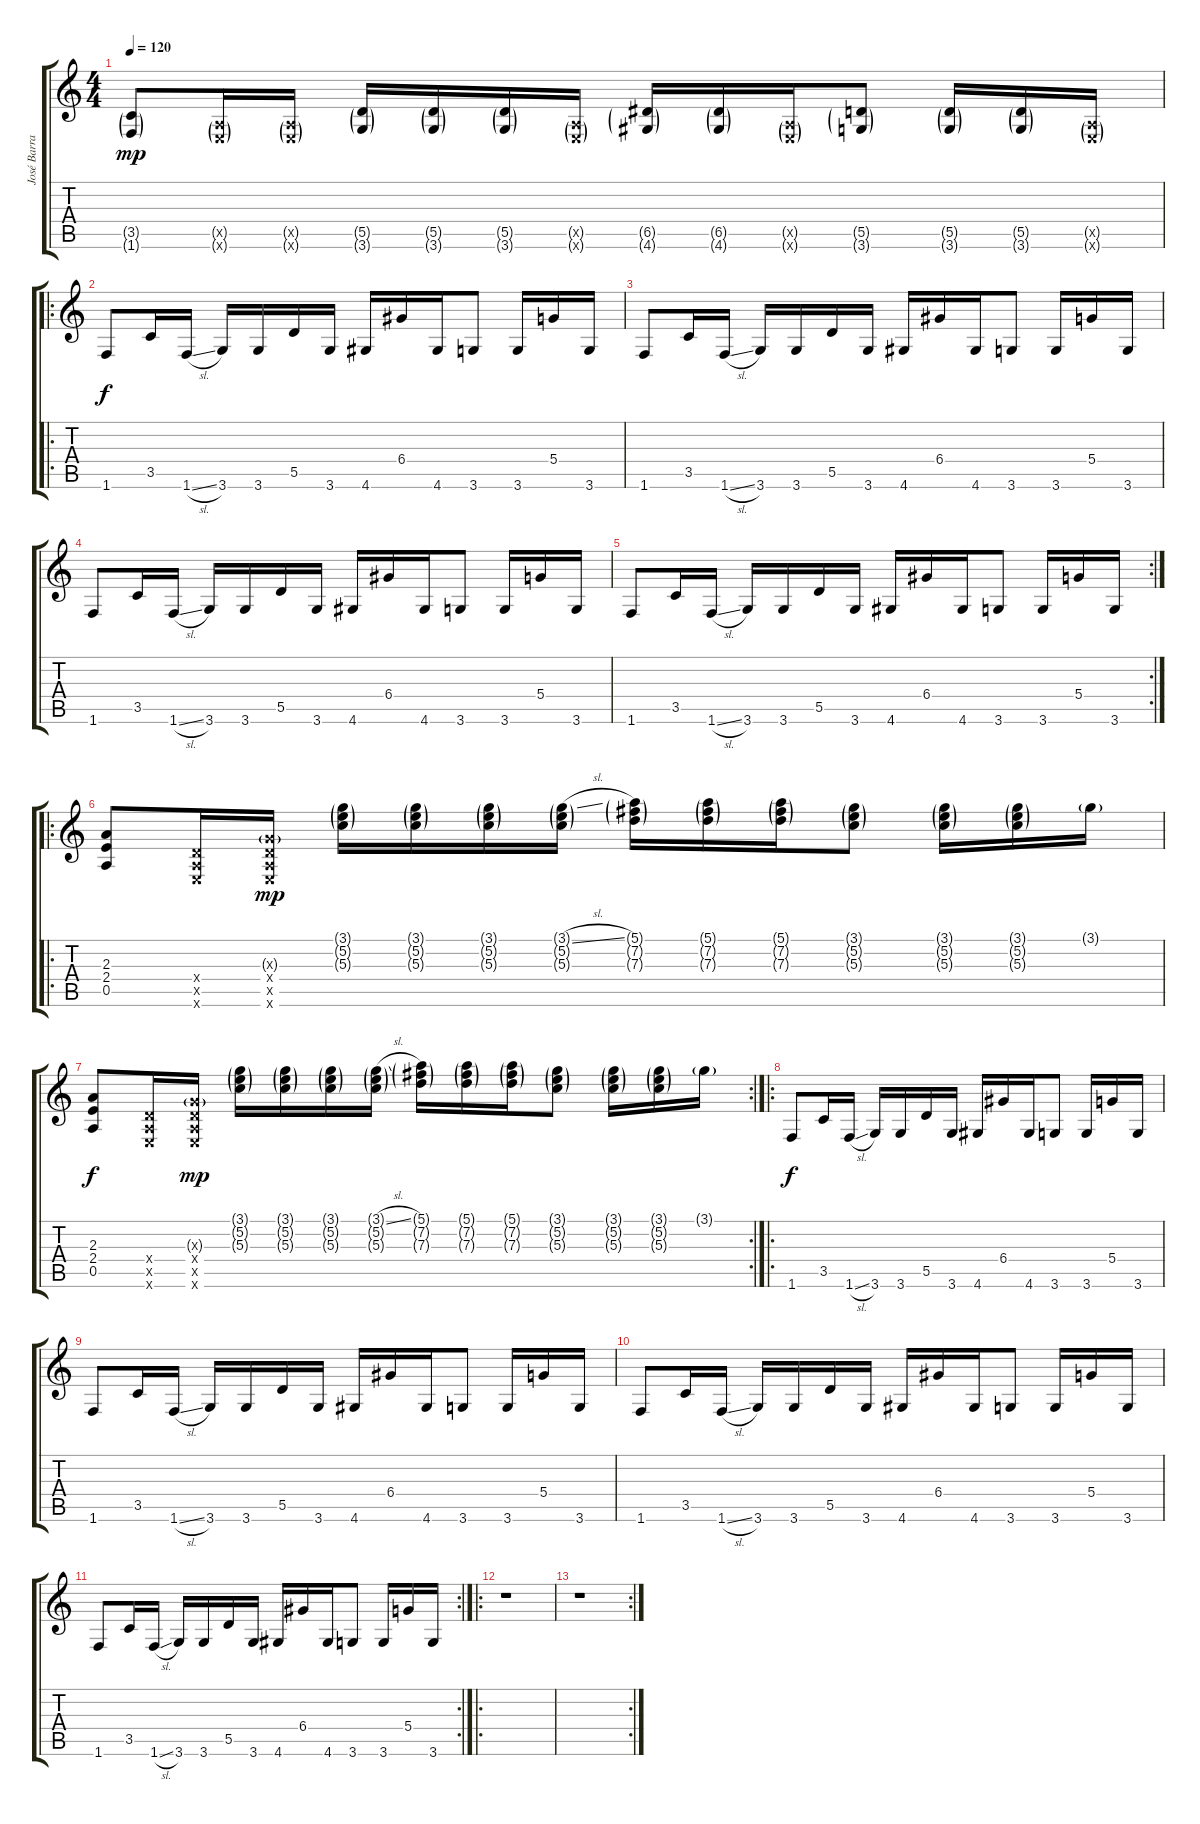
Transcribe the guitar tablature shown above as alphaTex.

\track ("José Barraza" "José Barra") {instrument electricguitarclean}
\staff {score tabs}
\tuning (E4 B3 G3 D3 A2 E2) {hide}
\ts (4 4)
\tempo 120
\clef g2
\ks c
(3.5{g} 1.6{g}).8{dy mp} (0.5{g x} 0.6{g x}).16 (0.5{g x} 0.6{g x}).16 (5.5{g} 3.6{g}).16 (5.5{g} 3.6{g}).16 (5.5{g} 3.6{g}).16 (0.5{g x} 0.6{g x}).16 (6.5{g} 4.6{g}).16 (6.5{g} 4.6{g}).16 (0.5{g x} 0.6{g x}).16 (5.5{g} 3.6{g}).8 (5.5{g} 3.6{g}).16 (5.5{g} 3.6{g}).16 (0.5{g x} 0.6{g x}).16 |
\ro
1.6.8{dy f instrument distortionguitar} 3.5.16 1.6{sl}.16 3.6.16 3.6.16 5.5.16 3.6.16 4.6.16 6.4.16 4.6.16 3.6.8 3.6.16 5.4.16 3.6.16 |
1.6.8{instrument distortionguitar} 3.5.16 1.6{sl}.16 3.6.16 3.6.16 5.5.16 3.6.16 4.6.16 6.4.16 4.6.16 3.6.8 3.6.16 5.4.16 3.6.16 |
1.6.8{instrument distortionguitar} 3.5.16 1.6{sl}.16 3.6.16 3.6.16 5.5.16 3.6.16 4.6.16 6.4.16 4.6.16 3.6.8 3.6.16 5.4.16 3.6.16 |
\rc 2
1.6.8{instrument distortionguitar} 3.5.16 1.6{sl}.16 3.6.16 3.6.16 5.5.16 3.6.16 4.6.16 6.4.16 4.6.16 3.6.8 3.6.16 5.4.16 3.6.16 |
\ro
(2.3 2.4 0.5).8 (0.4{x} 0.5{x} 0.6{x}).16 (0.3{g x} 0.4{x} 0.5{x} 0.6{x}).16{dy mp} (3.1{g} 5.2{g} 5.3{g}).16 (3.1{g} 5.2{g} 5.3{g}).16 (3.1{g} 5.2{g} 5.3{g}).16 (3.1{sl g} 5.2{g} 5.3{g}).16 (5.1{g} 7.2{g} 7.3{g}).16 (5.1{g} 7.2{g} 7.3{g}).16 (5.1{g} 7.2{g} 7.3{g}).16 (3.1{g} 5.2{g} 5.3{g}).8 (3.1{g} 5.2{g} 5.3{g}).16 (3.1{g} 5.2{g} 5.3{g}).16 3.1{g}.16 |
\rc 2
(2.3 2.4 0.5).8{dy f} (0.4{x} 0.5{x} 0.6{x}).16 (0.3{g x} 0.4{x} 0.5{x} 0.6{x}).16{dy mp} (3.1{g} 5.2{g} 5.3{g}).16 (3.1{g} 5.2{g} 5.3{g}).16 (3.1{g} 5.2{g} 5.3{g}).16 (3.1{sl g} 5.2{g} 5.3{g}).16 (5.1{g} 7.2{g} 7.3{g}).16 (5.1{g} 7.2{g} 7.3{g}).16 (5.1{g} 7.2{g} 7.3{g}).16 (3.1{g} 5.2{g} 5.3{g}).8 (3.1{g} 5.2{g} 5.3{g}).16 (3.1{g} 5.2{g} 5.3{g}).16 3.1{g}.16 |
\ro
1.6.8{dy f instrument distortionguitar} 3.5.16 1.6{sl}.16 3.6.16 3.6.16 5.5.16 3.6.16 4.6.16 6.4.16 4.6.16 3.6.8 3.6.16 5.4.16 3.6.16 |
1.6.8{instrument distortionguitar} 3.5.16 1.6{sl}.16 3.6.16 3.6.16 5.5.16 3.6.16 4.6.16 6.4.16 4.6.16 3.6.8 3.6.16 5.4.16 3.6.16 |
1.6.8{instrument distortionguitar} 3.5.16 1.6{sl}.16 3.6.16 3.6.16 5.5.16 3.6.16 4.6.16 6.4.16 4.6.16 3.6.8 3.6.16 5.4.16 3.6.16 |
\rc 2
1.6.8{instrument distortionguitar} 3.5.16 1.6{sl}.16 3.6.16 3.6.16 5.5.16 3.6.16 4.6.16 6.4.16 4.6.16 3.6.8 3.6.16 5.4.16 3.6.16 |
\ro
r.1 |
\rc 2
r.1
